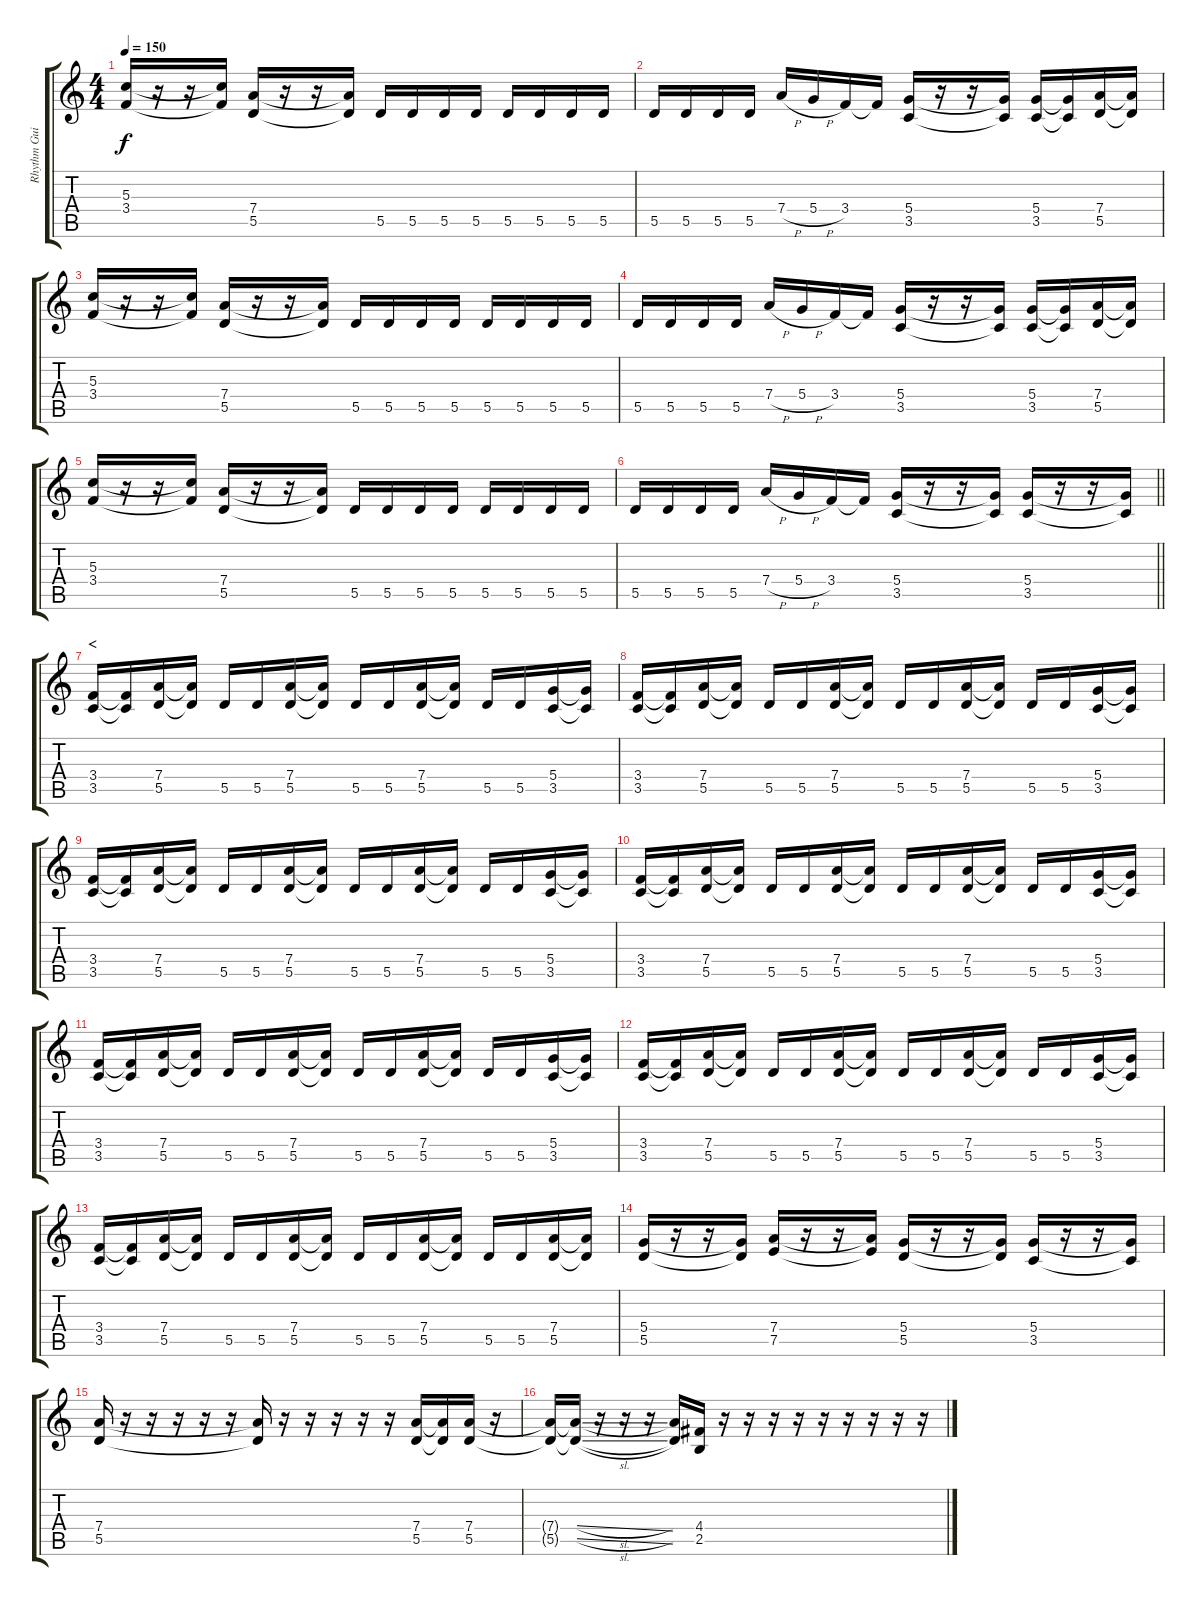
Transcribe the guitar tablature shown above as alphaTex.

\track ("Rhythm Guitar" "Rhythm Gui") {instrument distortionguitar}
\staff {score tabs}
\tuning (E4 B3 G3 D3 A2 E2) {hide}
\ts (4 4)
\tempo 150
\clef g2
\ks c
(5.3 3.4).16{dy f} r.16 r.16 (5.3{t} 3.4{t}).16 (7.4 5.5).16 r.16 r.16 (7.4{t} 5.5{t}).16 5.5.16 5.5.16 5.5.16 5.5.16 5.5.16 5.5.16 5.5.16 5.5.16 |
5.5.16 5.5.16 5.5.16 5.5.16 7.4{h}.16 5.4{h}.16 3.4.16 3.4{t}.16 (5.4 3.5).16 r.16 r.16 (5.4{t} 3.5{t}).16 (5.4 3.5).16 (5.4{t} 3.5{t}).16 (7.4 5.5).16 (7.4{t} 5.5{t}).16 |
(5.3 3.4).16 r.16 r.16 (5.3{t} 3.4{t}).16 (7.4 5.5).16 r.16 r.16 (7.4{t} 5.5{t}).16 5.5.16 5.5.16 5.5.16 5.5.16 5.5.16 5.5.16 5.5.16 5.5.16 |
5.5.16 5.5.16 5.5.16 5.5.16 7.4{h}.16 5.4{h}.16 3.4.16 3.4{t}.16 (5.4 3.5).16 r.16 r.16 (5.4{t} 3.5{t}).16 (5.4 3.5).16 (5.4{t} 3.5{t}).16 (7.4 5.5).16 (7.4{t} 5.5{t}).16 |
(5.3 3.4).16 r.16 r.16 (5.3{t} 3.4{t}).16 (7.4 5.5).16 r.16 r.16 (7.4{t} 5.5{t}).16 5.5.16 5.5.16 5.5.16 5.5.16 5.5.16 5.5.16 5.5.16 5.5.16 |
\barLineRight lightlight
5.5.16 5.5.16 5.5.16 5.5.16 7.4{h}.16 5.4{h}.16 3.4.16 3.4{t}.16 (5.4 3.5).16 r.16 r.16 (5.4{t} 3.5{t}).16 (5.4 3.5).16 r.16 r.16 (5.4{t} 3.5{t}).16 |
\section ("" "<")
(3.4 3.5).16 (3.4{t} 3.5{t}).16 (7.4 5.5).16 (7.4{t} 5.5{t}).16 5.5.16 5.5.16 (7.4 5.5).16 (7.4{t} 5.5{t}).16 5.5.16 5.5.16 (7.4 5.5).16 (7.4{t} 5.5{t}).16 5.5.16 5.5.16 (5.4 3.5).16 (5.4{t} 3.5{t}).16 |
(3.4 3.5).16 (3.4{t} 3.5{t}).16 (7.4 5.5).16 (7.4{t} 5.5{t}).16 5.5.16 5.5.16 (7.4 5.5).16 (7.4{t} 5.5{t}).16 5.5.16 5.5.16 (7.4 5.5).16 (7.4{t} 5.5{t}).16 5.5.16 5.5.16 (5.4 3.5).16 (5.4{t} 3.5{t}).16 |
(3.4 3.5).16 (3.4{t} 3.5{t}).16 (7.4 5.5).16 (7.4{t} 5.5{t}).16 5.5.16 5.5.16 (7.4 5.5).16 (7.4{t} 5.5{t}).16 5.5.16 5.5.16 (7.4 5.5).16 (7.4{t} 5.5{t}).16 5.5.16 5.5.16 (5.4 3.5).16 (5.4{t} 3.5{t}).16 |
(3.4 3.5).16 (3.4{t} 3.5{t}).16 (7.4 5.5).16 (7.4{t} 5.5{t}).16 5.5.16 5.5.16 (7.4 5.5).16 (7.4{t} 5.5{t}).16 5.5.16 5.5.16 (7.4 5.5).16 (7.4{t} 5.5{t}).16 5.5.16 5.5.16 (5.4 3.5).16 (5.4{t} 3.5{t}).16 |
(3.4 3.5).16 (3.4{t} 3.5{t}).16 (7.4 5.5).16 (7.4{t} 5.5{t}).16 5.5.16 5.5.16 (7.4 5.5).16 (7.4{t} 5.5{t}).16 5.5.16 5.5.16 (7.4 5.5).16 (7.4{t} 5.5{t}).16 5.5.16 5.5.16 (5.4 3.5).16 (5.4{t} 3.5{t}).16 |
(3.4 3.5).16 (3.4{t} 3.5{t}).16 (7.4 5.5).16 (7.4{t} 5.5{t}).16 5.5.16 5.5.16 (7.4 5.5).16 (7.4{t} 5.5{t}).16 5.5.16 5.5.16 (7.4 5.5).16 (7.4{t} 5.5{t}).16 5.5.16 5.5.16 (5.4 3.5).16 (5.4{t} 3.5{t}).16 |
(3.4 3.5).16 (3.4{t} 3.5{t}).16 (7.4 5.5).16 (7.4{t} 5.5{t}).16 5.5.16 5.5.16 (7.4 5.5).16 (7.4{t} 5.5{t}).16 5.5.16 5.5.16 (7.4 5.5).16 (7.4{t} 5.5{t}).16 5.5.16 5.5.16 (7.4 5.5).16 (7.4{t} 5.5{t}).16 |
(5.4 5.5).16 r.16 r.16 (5.4{t} 5.5{t}).16 (7.4 7.5).16 r.16 r.16 (7.4{t} 7.5{t}).16 (5.4 5.5).16 r.16 r.16 (5.4{t} 5.5{t}).16 (5.4 3.5).16 r.16 r.16 (5.4{t} 3.5{t}).16 |
(7.4 5.5).16 r.16 r.16 r.16 r.16 r.16 (7.4{t} 5.5{t}).16 r.16 r.16 r.16 r.16 r.16 (7.4 5.5).16 (7.4{t} 5.5{t}).16 (7.4 5.5).16 r.16 |
(7.4{t} 5.5{t}).16 (7.4{sl t} 5.5{sl t}).16 r.16 r.16 r.16 (7.4{t} 5.5{t}).16 (4.4 2.5).16 r.16 r.16 r.16 r.16 r.16 r.16 r.16 r.16 r.16
